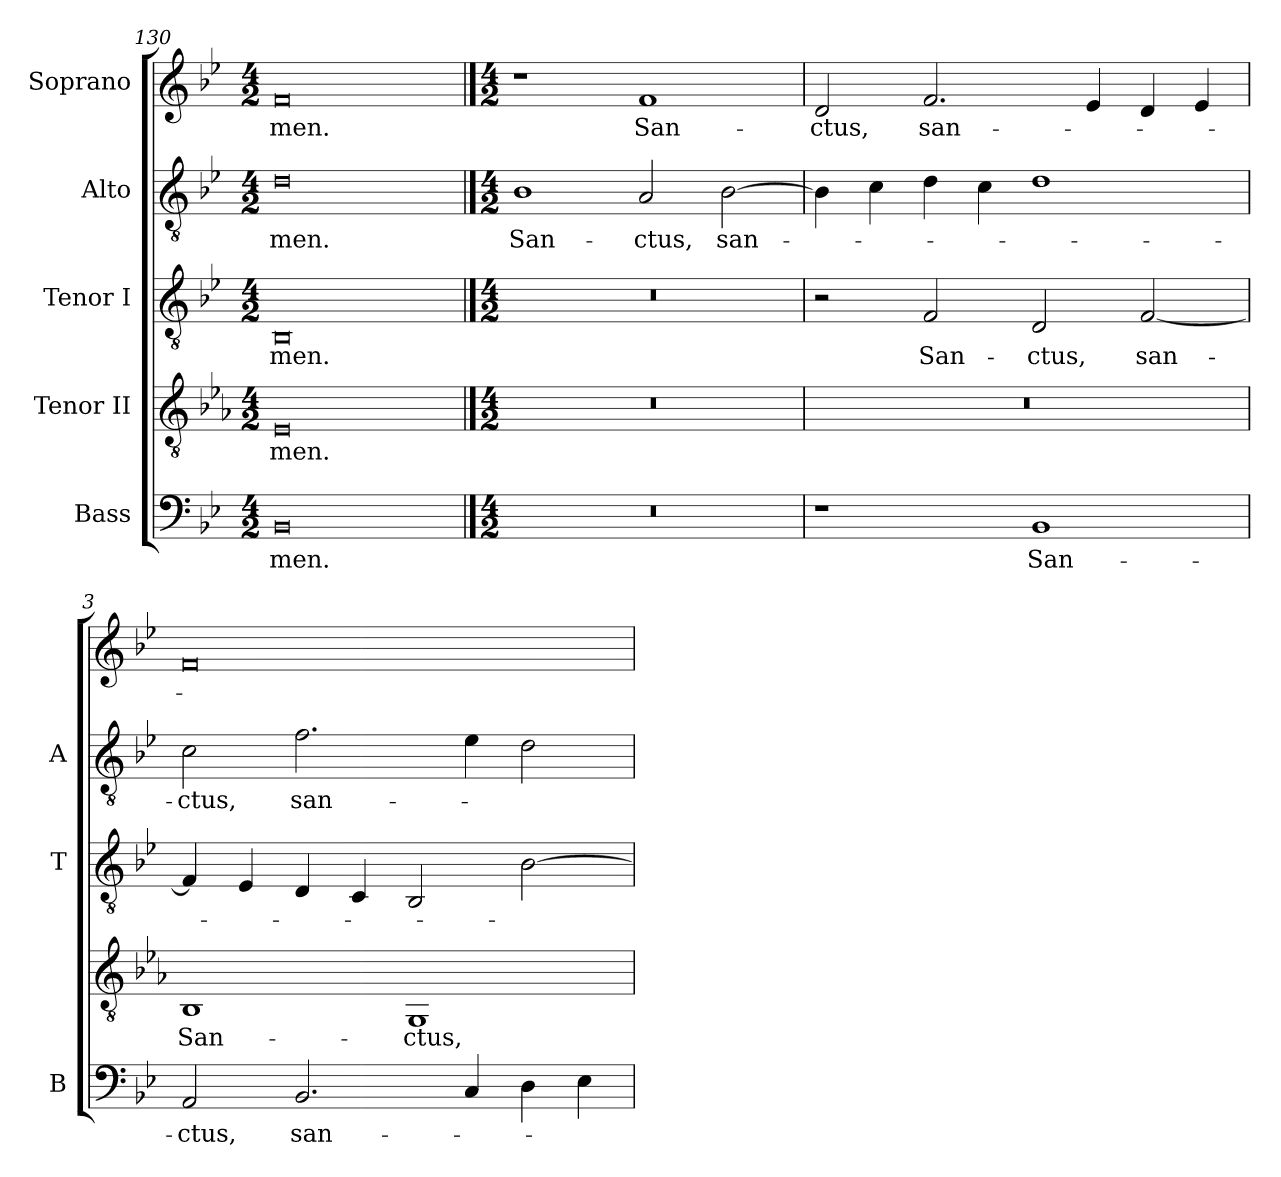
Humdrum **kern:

**kern	**text	**kern	**text	**kern	**text	**kern	**text	**kern	**text
*part5	*part5	*part4	*part4	*part3	*part3	*part2	*part2	*part1	*part1
*staff5	*staff5	*staff4	*staff4	*staff3	*staff3	*staff2	*staff2	*staff1	*staff1
*I"Bass	*	*I"Tenor II	*	*I"Tenor I	*	*I"Alto	*	*I"Soprano	*
*I'B	*	*	*	*I'T	*	*I'A	*	*	*
*clefF4	*	*clefGv2	*	*clefGv2	*	*clefGv2	*	*clefG2	*
*	*	*ITrd-4c-7	*	*	*	*	*	*	*
*k[b-e-]	*	*k[b-e-]	*	*k[b-e-]	*	*k[b-e-]	*	*k[b-e-]	*
*B-:	*	*B-:	*	*B-:	*	*B-:	*	*B-:	*
*M4/2	*	*M4/2	*	*M4/2	*	*M4/2	*	*M4/2	*
=130	=130	=130	=130	=130	=130	=130	=130	=130	=130
!	!LO:LY:b:color=#000000	!	!	!	!	!	!	!	!
!	!	!	!LO:LY:b:color=#000000	!	!	!	!	!	!
!	!	!	!	!	!LO:LY:b:color=#000000	!	!	!	!
!	!	!	!	!	!	!	!LO:LY:b:color=#000000	!	!
!	!	!	!	!	!	!	!	!	!LO:LY:b:color=#000000
0BB-i	-men.	0B-i	-men.	0BB-i	-men.	0di	-men.	0fi	-men.
!!LO:PB:g=z
==1	==1	==1	==1	==1	==1	==1	==1	==1	==1
*M4/2	*	*M4/2	*	*M4/2	*	*M4/2	*	*M4/2	*
!LO:N:vis=1	!	!LO:N:vis=1	!	!LO:N:vis=1	!	!	!	!	!
!	!	!	!	!	!	!	!LO:LY:b:color=#000000	!	!
0r	.	0r	.	0r	.	1B-i	San-	1r	.
!	!	!	!	!	!	!	!LO:LY:b:color=#000000	!	!
!	!	!	!	!	!	!	!	!	!LO:LY:b:color=#000000
.	.	.	.	.	.	2Ai/	-ctus,	1fi	San-
!	!	!	!	!	!	!	!LO:LY:b:color=#000000	!	!
.	.	.	.	.	.	[>2B-i\	san-	.	.
=2	=2	=2	=2	=2	=2	=2	=2	=2	=2
!	!	!LO:N:vis=1	!	!	!	!	!	!	!
!	!	!	!	!	!	!	!	!	!LO:LY:b:color=#000000
1r	.	0r	.	2r	.	4B-i\]	.	2di/	-ctus,
.	.	.	.	.	.	4ci\	.	.	.
!	!	!	!	!	!LO:LY:b:color=#000000	!	!	!	!
!	!	!	!	!	!	!	!	!	!LO:LY:b:color=#000000
.	.	.	.	2Fi/	San-	4di\	.	2.fi/	san-
.	.	.	.	.	.	4ci\	.	.	.
!	!LO:LY:b:color=#000000	!	!	!	!	!	!	!	!
!	!	!	!	!	!LO:LY:b:color=#000000	!	!	!	!
1BB-i	San-	.	.	2Di/	-ctus,	1di	.	.	.
.	.	.	.	.	.	.	.	4e-i/	.
!	!	!	!	!	!LO:LY:b:color=#000000	!	!	!	!
.	.	.	.	[<2Fi/	san-	.	.	4di/	.
.	.	.	.	.	.	.	.	4e-i/	.
=3	=3	=3	=3	=3	=3	=3	=3	=3	=3
!	!LO:LY:b:color=#000000	!	!	!	!	!	!	!	!
!	!	!	!LO:LY:b:color=#000000	!	!	!	!	!	!
!	!	!	!	!	!	!	!LO:LY:b:color=#000000	!	!
2AAi/	-ctus,	1Fi	San-	4Fi/]	.	2ci\	-ctus,	0fi	.
.	.	.	.	4E-i/	.	.	.	.	.
!	!LO:LY:b:color=#000000	!	!	!	!	!	!	!	!
!	!	!	!	!	!	!	!LO:LY:b:color=#000000	!	!
2.BB-i/	san-	.	.	4Di/	.	2.fi\	san-	.	.
.	.	.	.	4Ci/	.	.	.	.	.
!	!	!	!LO:LY:b:color=#000000	!	!	!	!	!	!
.	.	1Di	-ctus,	2BB-i/	.	.	.	.	.
4Ci/	.	.	.	.	.	4e-i\	.	.	.
4Di\	.	.	.	[>2B-i\	.	2di\	.	.	.
4E-i\	.	.	.	.	.	.	.	.	.
=	=	=	=	=	=	=	=	=	=
*-	*-	*-	*-	*-	*-	*-	*-	*-	*-
